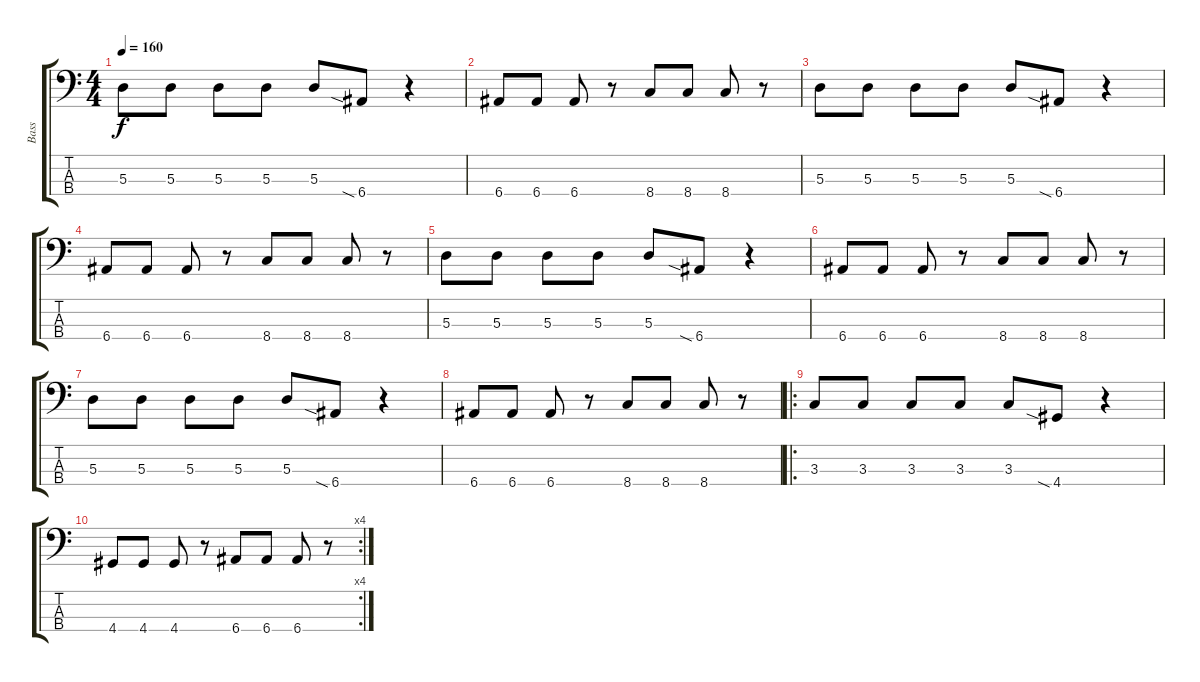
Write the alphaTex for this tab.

\track ("Bass" "Bass") {instrument electricbassfinger}
\staff {score tabs}
\tuning (G2 D2 A1 E1) {hide}
\ts (4 4)
\tempo 160
\clef f4
\ks c
5.3.8{dy f} 5.3.8 5.3.8 5.3.8 5.3.8 6.4{sia}.8 r.4 |
6.4.8 6.4.8 6.4.8 r.8 8.4.8 8.4.8 8.4.8 r.8 |
5.3.8 5.3.8 5.3.8 5.3.8 5.3.8 6.4{sia}.8 r.4 |
6.4.8 6.4.8 6.4.8 r.8 8.4.8 8.4.8 8.4.8 r.8 |
5.3.8 5.3.8 5.3.8 5.3.8 5.3.8 6.4{sia}.8 r.4 |
6.4.8 6.4.8 6.4.8 r.8 8.4.8 8.4.8 8.4.8 r.8 |
5.3.8 5.3.8 5.3.8 5.3.8 5.3.8 6.4{sia}.8 r.4 |
6.4.8 6.4.8 6.4.8 r.8 8.4.8 8.4.8 8.4.8 r.8 |
\ro
3.3.8 3.3.8 3.3.8 3.3.8 3.3.8 4.4{sia}.8 r.4 |
\rc 4
4.4.8 4.4.8 4.4.8 r.8 6.4.8 6.4.8 6.4.8 r.8
